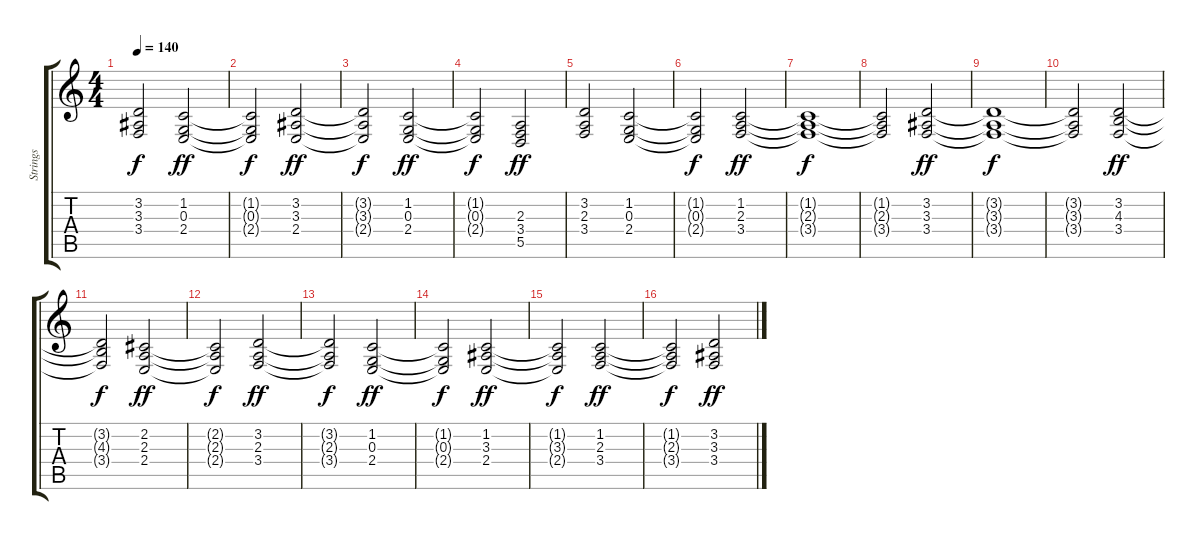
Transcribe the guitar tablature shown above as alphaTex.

\track ("Strings" "Strings") {instrument stringensemble2}
\staff {score tabs}
\tuning (E4 B3 G3 D3 A2 E2) {hide}
\ts (4 4)
\tempo 140
\clef g2
\ks c
(3.2{t} 3.3{t} 3.4{t}).2{dy f} (1.2 0.3 2.4).2{dy ff} |
(1.2{t} 0.3{t} 2.4{t}).2{dy f} (3.2 3.3 2.4).2{dy ff} |
(3.2{t} 3.3{t} 2.4{t}).2{dy f} (1.2 0.3 2.4).2{dy ff} |
(1.2{t} 0.3{t} 2.4{t}).2{dy f} (2.3 3.4 5.5).2{dy ff} |
(3.2 2.3 3.4).2 (1.2 0.3 2.4).2 |
(1.2{t} 0.3{t} 2.4{t}).2{dy f} (1.2 2.3 3.4).2{dy ff} |
(1.2{t} 2.3{t} 3.4{t}).1{dy f} |
(1.2{t} 2.3{t} 3.4{t}).2 (3.2 3.3 3.4).2{dy ff} |
(3.2{t} 3.3{t} 3.4{t}).1{dy f} |
(3.2{t} 3.3{t} 3.4{t}).2 (3.2 4.3 3.4).2{dy ff} |
(3.2{t} 4.3{t} 3.4{t}).2{dy f} (2.2 2.3 2.4).2{dy ff} |
(2.2{t} 2.3{t} 2.4{t}).2{dy f} (3.2 2.3 3.4).2{dy ff} |
(3.2{t} 2.3{t} 3.4{t}).2{dy f} (1.2 0.3 2.4).2{dy ff} |
(1.2{t} 0.3{t} 2.4{t}).2{dy f} (1.2 3.3 2.4).2{dy ff} |
(1.2{t} 3.3{t} 2.4{t}).2{dy f} (1.2 2.3 3.4).2{dy ff} |
(1.2{t} 2.3{t} 3.4{t}).2{dy f} (3.2 3.3 3.4).2{dy ff}
